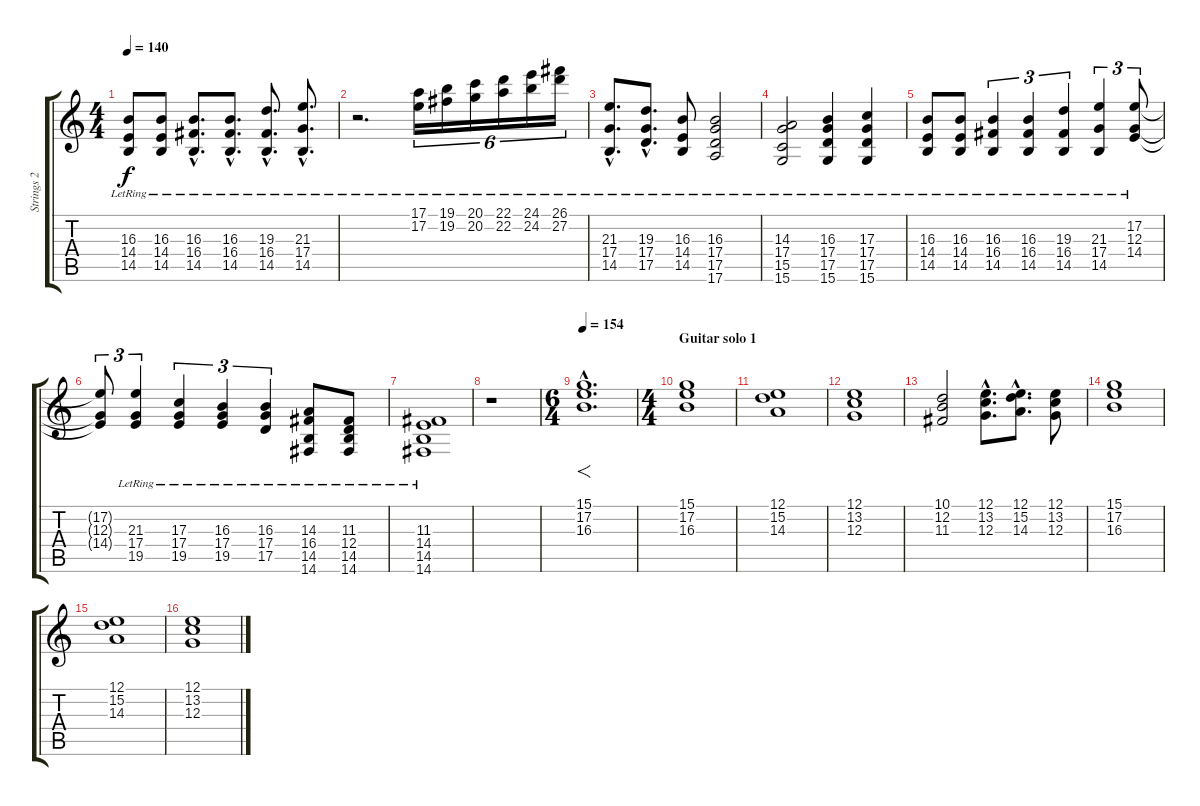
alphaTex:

\track ("Strings 2" "Strings 2") {instrument stringensemble1}
\staff {score tabs}
\tuning (E4 B3 G3 D3 A2 E2) {hide}
\ts (4 4)
\tempo 140
\clef g2
\ks c
(16.3{lr} 14.4{lr} 14.5{lr}).8{dy f volume 13} (16.3{lr} 14.4{lr} 14.5{lr}).8 (16.3{hac lr} 16.4{hac lr} 14.5{hac lr}).8{d} (16.3{hac lr} 16.4{hac lr} 14.5{hac lr}).8{d} (19.3{hac lr} 16.4{hac lr} 14.5{hac lr}).8{d} (21.3{hac lr} 17.4{hac lr} 14.5{hac lr}).8{d} |
r.2{d} (17.1{lr} 17.2{lr}).16{tu (6 4)} (19.1{lr} 19.2{lr}).16{tu (6 4)} (20.1{lr} 20.2{lr}).16{tu (6 4)} (22.1{lr} 22.2{lr}).16{tu (6 4)} (24.1{lr} 24.2{lr}).16{tu (6 4)} (26.1{lr} 27.2{lr}).16{tu (6 4)} |
(21.3{hac lr} 17.4{hac lr} 14.5{hac lr}).8{d} (19.3{hac lr} 17.4{hac lr} 17.5{hac lr}).8{d} (16.3{lr} 14.4{lr} 14.5{lr}).8 (16.3{lr} 17.4{lr} 17.5{lr} 17.6{lr}).2 |
(14.3{lr} 17.4{lr} 15.5{lr} 15.6{lr}).2 (16.3{lr} 17.4{lr} 17.5{lr} 15.6{lr}).4 (17.3{lr} 17.4{lr} 17.5{lr} 15.6{lr}).4 |
(16.3{lr} 14.4{lr} 14.5{lr}).8 (16.3{lr} 14.4{lr} 14.5{lr}).8 (16.3{lr} 16.4{lr} 14.5{lr}).4{tu (3 2)} (16.3{lr} 16.4{lr} 14.5{lr}).4{tu (3 2)} (19.3{lr} 16.4{lr} 14.5{lr}).4{tu (3 2)} (21.3{lr} 17.4{lr} 14.5{lr}).4{tu (3 2)} (17.2{lr} 12.3{lr} 14.4{lr}).8{tu (3 2)} |
(17.2{t} 12.3{t} 14.4{t}).8{tu (3 2)} (21.3{lr} 17.4{lr} 19.5{lr}).4{tu (3 2)} (17.3{lr} 17.4{lr} 19.5{lr}).4{tu (3 2)} (16.3{lr} 17.4{lr} 19.5{lr}).4{tu (3 2)} (16.3{lr} 17.4{lr} 17.5{lr}).4{tu (3 2)} (14.3{lr} 16.4{lr} 14.5{lr} 14.6{lr}).8 (11.3{lr} 12.4{lr} 14.5{lr} 14.6{lr}).8 |
(11.3{lr} 14.4{lr} 14.5{lr} 14.6{lr}).1 |
r.1 |
\ts (6 4)
\tempo 154
(15.1{hac} 17.2{hac} 16.3{hac}).1{f d balance 8} |
\ts (4 4)
\section ("" "Guitar solo 1")
(15.1 17.2 16.3).1{volume 12} |
(12.1 15.2 14.3).1 |
(12.1 13.2 12.3).1 |
(10.1 12.2 11.3).2 (12.1{hac} 13.2{hac} 12.3{hac}).8{d} (12.1{hac} 15.2{hac} 14.3{hac}).8{d} (12.1 13.2 12.3).8 |
(15.1 17.2 16.3).1 |
(12.1 15.2 14.3).1 |
(12.1 13.2 12.3).1
